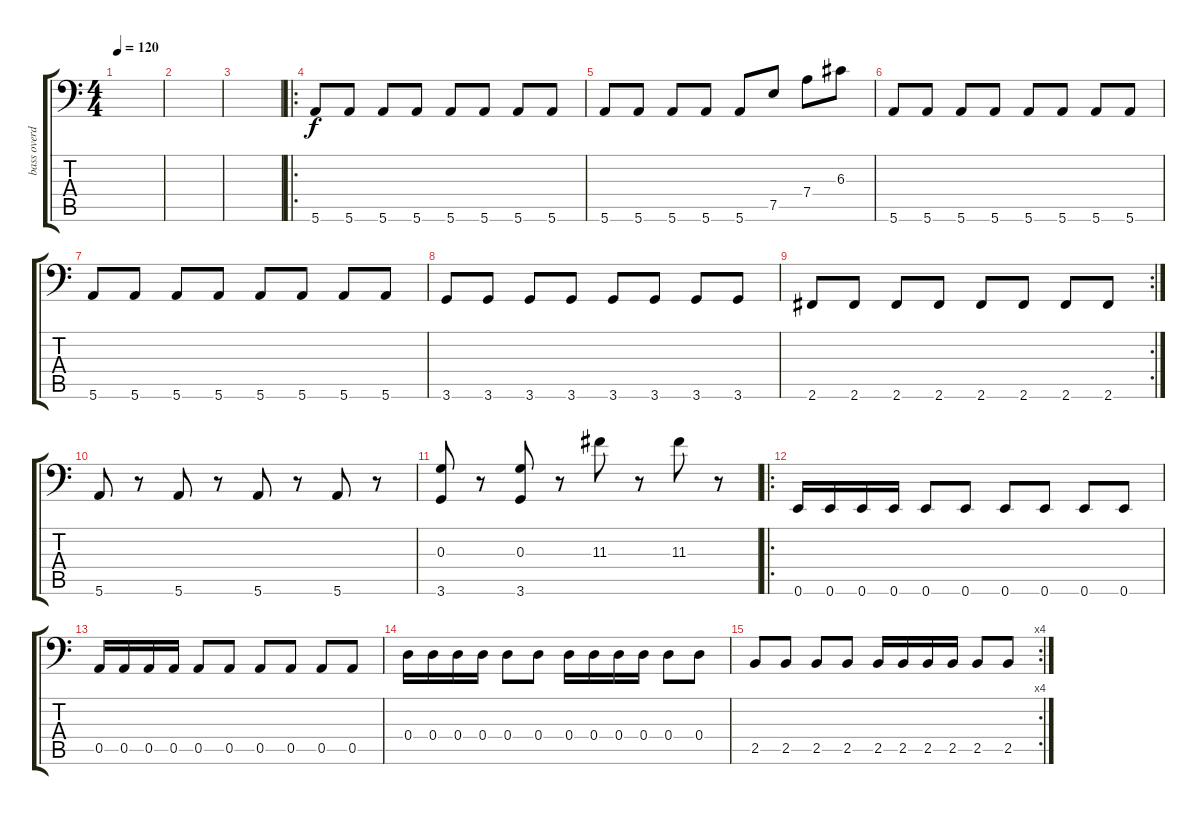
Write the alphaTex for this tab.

\track ("bass overdub" "bass overd") {instrument electricbassfinger}
\staff {score tabs}
\tuning (E3 B2 G2 D2 A1 E1) {hide}
\ts (4 4)
\tempo 120
\clef f4
\ks c
|
|
|
\ro
5.6.8 5.6.8 5.6.8 5.6.8 5.6.8 5.6.8 5.6.8 5.6.8 |
5.6.8 5.6.8 5.6.8 5.6.8 5.6.8 7.5.8 7.4.8 6.3.8 |
5.6.8 5.6.8 5.6.8 5.6.8 5.6.8 5.6.8 5.6.8 5.6.8 |
5.6.8 5.6.8 5.6.8 5.6.8 5.6.8 5.6.8 5.6.8 5.6.8 |
3.6.8 3.6.8 3.6.8 3.6.8 3.6.8 3.6.8 3.6.8 3.6.8 |
\rc 2
2.6.8 2.6.8 2.6.8 2.6.8 2.6.8 2.6.8 2.6.8 2.6.8 |
5.6.8 r.8 5.6.8 r.8 5.6.8 r.8 5.6.8 r.8 |
(0.3 3.6).8 r.8 (0.3 3.6).8 r.8 11.3.8 r.8 11.3.8 r.8 |
\ro
0.6.16 0.6.16 0.6.16 0.6.16 0.6.8 0.6.8 0.6.8 0.6.8 0.6.8 0.6.8 |
0.5.16 0.5.16 0.5.16 0.5.16 0.5.8 0.5.8 0.5.8 0.5.8 0.5.8 0.5.8 |
0.4.16 0.4.16 0.4.16 0.4.16 0.4.8 0.4.8 0.4.16 0.4.16 0.4.16 0.4.16 0.4.8 0.4.8 |
\rc 4
2.5.8 2.5.8 2.5.8 2.5.8 2.5.16 2.5.16 2.5.16 2.5.16 2.5.8 2.5.8
